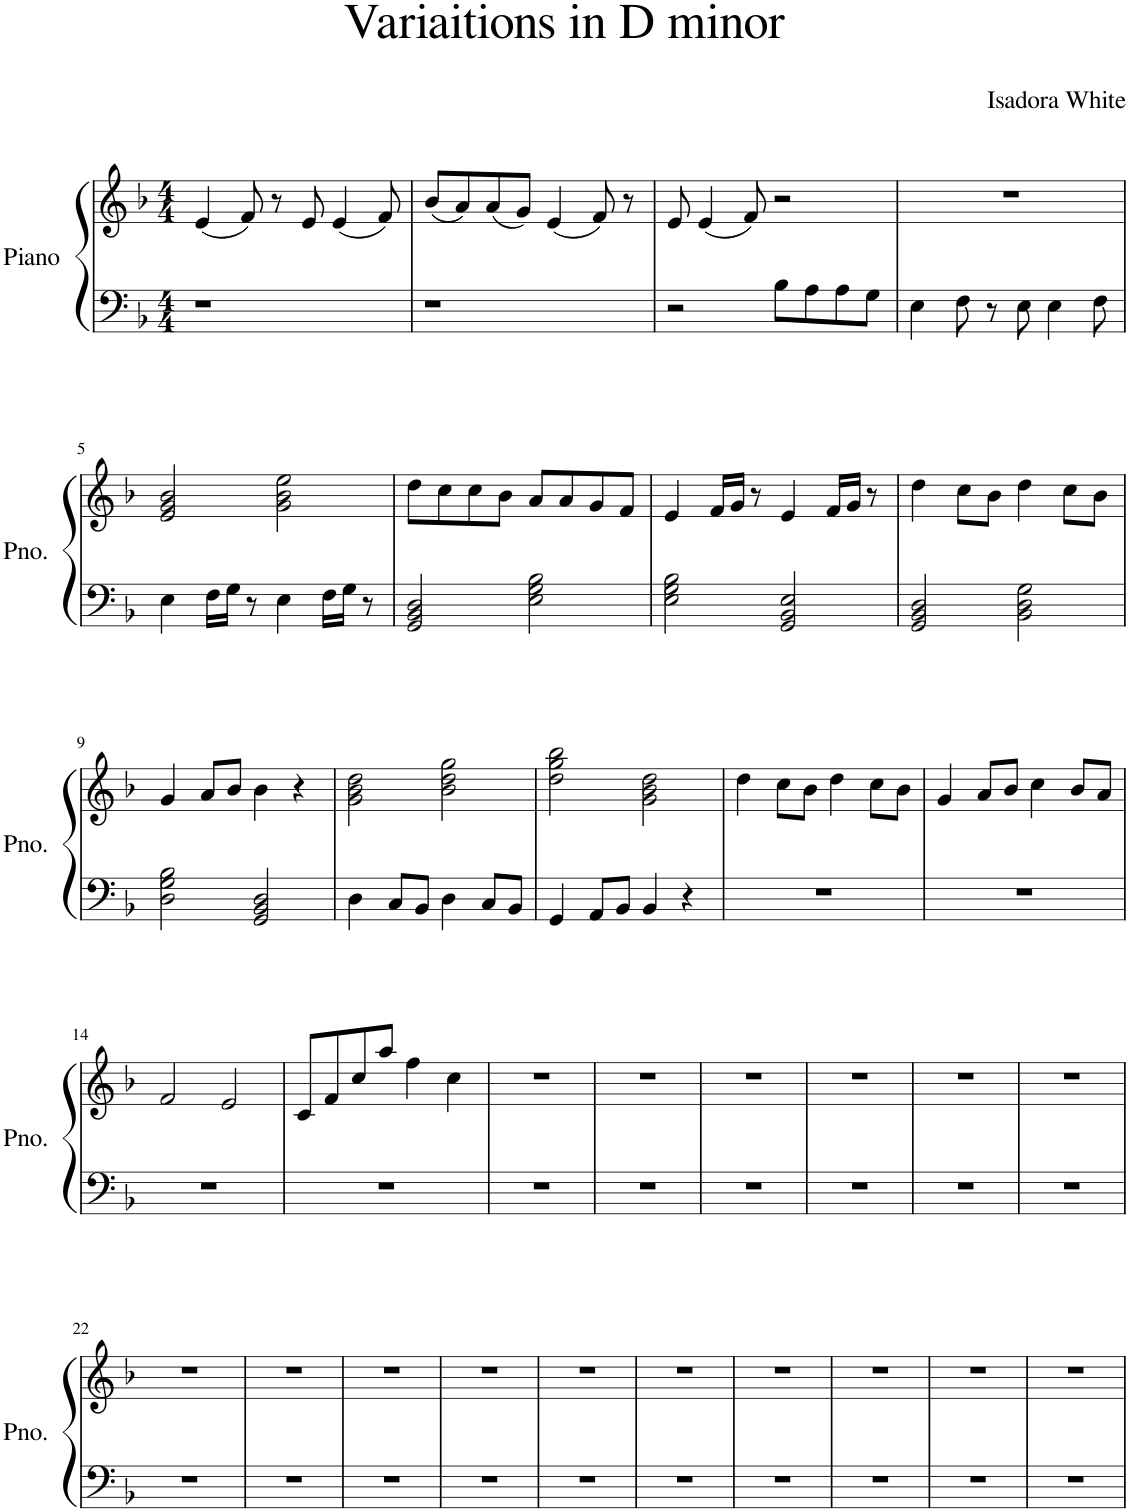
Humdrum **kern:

**kern	**kern
*part1	*part1
*staff2	*staff1
*I"Piano	*
*I'Pno.	*
*clefF4	*clefG2
*k[b-]	*k[b-]
*M4/4	*M4/4
=1	=1
1r	(4e/
.	8f/)
.	8r
.	8e/
.	(4e/
.	8f/)
=2	=2
1r	(8b-/L
.	8a/)
.	(8a/
.	8g/J)
.	(4e/
.	8f/)
.	8r
=3	=3
2r	8e/
.	(4e/
.	8f/)
8B-\L	2r
8A\	.
8A\	.
8G\J	.
=4	=4
4E\	1r
8F\	.
8r	.
8E\	.
4E\	.
8F\	.
!!LO:LB:g=z
=5	=5
4E\	2e/ 2g/ 2b-/
16F\LL	.
16G\JJ	.
8r	.
4E\	2g\ 2b-\ 2ee\
16F\LL	.
16G\JJ	.
8r	.
=6	=6
2GG/ 2BB-/ 2D/	8dd\L
.	8cc\
.	8cc\
.	8b-\J
2E\ 2G\ 2B-\	8a/L
.	8a/
.	8g/
.	8f/J
=7	=7
2E\ 2G\ 2B-\	4e/
.	16f/LL
.	16g/JJ
.	8r
2GG/ 2BB-/ 2E/	4e/
.	16f/LL
.	16g/JJ
.	8r
=8	=8
2GG/ 2BB-/ 2D/	4dd\
.	8cc\L
.	8b-\J
2BB-\ 2D\ 2G\	4dd\
.	8cc\L
.	8b-\J
!!LO:LB:g=z
=9	=9
2D\ 2G\ 2B-\	4g/
.	8a/L
.	8b-/J
2GG/ 2BB-/ 2D/	4b-\
.	4r
=10	=10
4D\	2g\ 2b-\ 2dd\
8C/L	.
8BB-/J	.
4D\	2b-\ 2dd\ 2gg\
8C/L	.
8BB-/J	.
=11	=11
4GG/	2dd\ 2gg\ 2bb-\
8AA/L	.
8BB-/J	.
4BB-/	2g\ 2b-\ 2dd\
4r	.
=12	=12
1r	4dd\
.	8cc\L
.	8b-\J
.	4dd\
.	8cc\L
.	8b-\J
=13	=13
1r	4g/
.	8a/L
.	8b-/J
.	4cc\
.	8b-/L
.	8a/J
!!LO:LB:g=z
=14	=14
1r	2f/
.	2e/
=15	=15
1r	8c/L
.	8f/
.	8cc/
.	8aa/J
.	4ff\
.	4cc\
=16	=16
1r	1r
=17	=17
1r	1r
=18	=18
1r	1r
=19	=19
1r	1r
=20	=20
1r	1r
=21	=21
1r	1r
!!LO:LB:g=z
=22	=22
1r	1r
=23	=23
1r	1r
=24	=24
1r	1r
=25	=25
1r	1r
=26	=26
1r	1r
=27	=27
1r	1r
=28	=28
1r	1r
=29	=29
1r	1r
=30	=30
1r	1r
=31	=31
1r	1r
=	=
*-	*-
